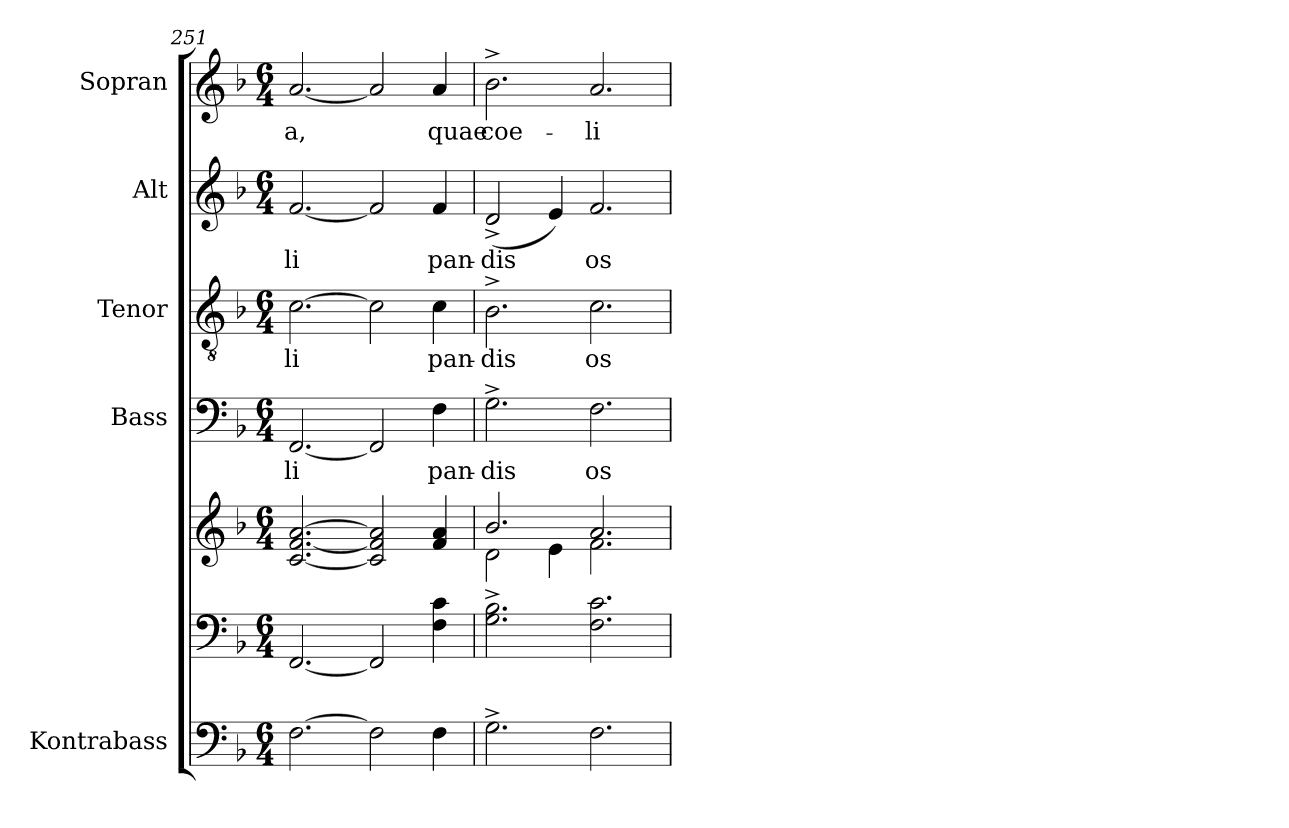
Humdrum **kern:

**kern	**kern	**kern	**kern	**text	**kern	**text	**kern	**text	**kern	**text
*part6	*part5	*part5	*part4	*part4	*part3	*part3	*part2	*part2	*part1	*part1
*staff7	*staff6	*staff5	*staff4	*staff4	*staff3	*staff3	*staff2	*staff2	*staff1	*staff1
*I"Kontrabass	*	*	*I"Bass	*	*I"Tenor	*	*I"Alt	*	*I"Sopran	*
*I'Kb.	*	*	*I'B.	*	*I'T.	*	*I'A.	*	*I'S.	*
*clefF4	*clefF4	*clefG2	*clefF4	*	*clefGv2	*	*clefG2	*	*clefG2	*
*ITrd7c12	*	*	*	*	*	*	*	*	*	*
*k[b-]	*k[b-]	*k[b-]	*k[b-]	*	*k[b-]	*	*k[b-]	*	*k[b-]	*
*F:	*F:	*F:	*F:	*	*F:	*	*F:	*	*F:	*
*M6/4	*M6/4	*M6/4	*M6/4	*	*M6/4	*	*M6/4	*	*M6/4	*
=251	=251	=251	=251	=251	=251	=251	=251	=251	=251	=251
!	!	!	!	!LO:LY:b	!	!LO:LY:b	!	!LO:LY:b	!	!LO:LY:b
[2.FF\	[2.FF/	[2.c/ [2.f/ [2.a/	[2.FF/	-li	[2.c\	-li	[2.f/	-li	[2.a/	-a,
2FF\]	2FF/]	2c/] 2f/] 2a/]	2FF/]	.	2c\]	.	2f/]	.	2a/]	.
!	!	!	!	!LO:LY:b	!	!LO:LY:b	!	!LO:LY:b	!	!LO:LY:b
4FF\	4F\ 4c\	4f/ 4a/	4F\	pan-	4c\	pan-	4f/	pan-	4a/	quae
=252	=252	=252	=252	=252	=252	=252	=252	=252	=252	=252
*	*	*^	*	*	*	*	*	*	*	*
!	!	!	!	!	!LO:LY:b	!	!LO:LY:b	!	!LO:LY:b	!	!LO:LY:b
2.GG^>\	2.G\^> 2.B-\^>	2.b-/	2d\	2.G^>\	-dis	2.B-^>\	-dis	(<2d^>/	-dis	2.b-^>\	coe-
.	.	.	4e\	.	.	.	.	4e/)	.	.	.
!	!	!	!	!	!LO:LY:b	!	!LO:LY:b	!	!LO:LY:b	!	!LO:LY:b
2.FF\	2.F\ 2.c\	2.a/	2.f\	2.F\	os-	2.c\	os-	2.f/	os-	2.a/	-li
*	*	*v	*v	*	*	*	*	*	*	*	*
=	=	=	=	=	=	=	=	=	=	=
*-	*-	*-	*-	*-	*-	*-	*-	*-	*-	*-
